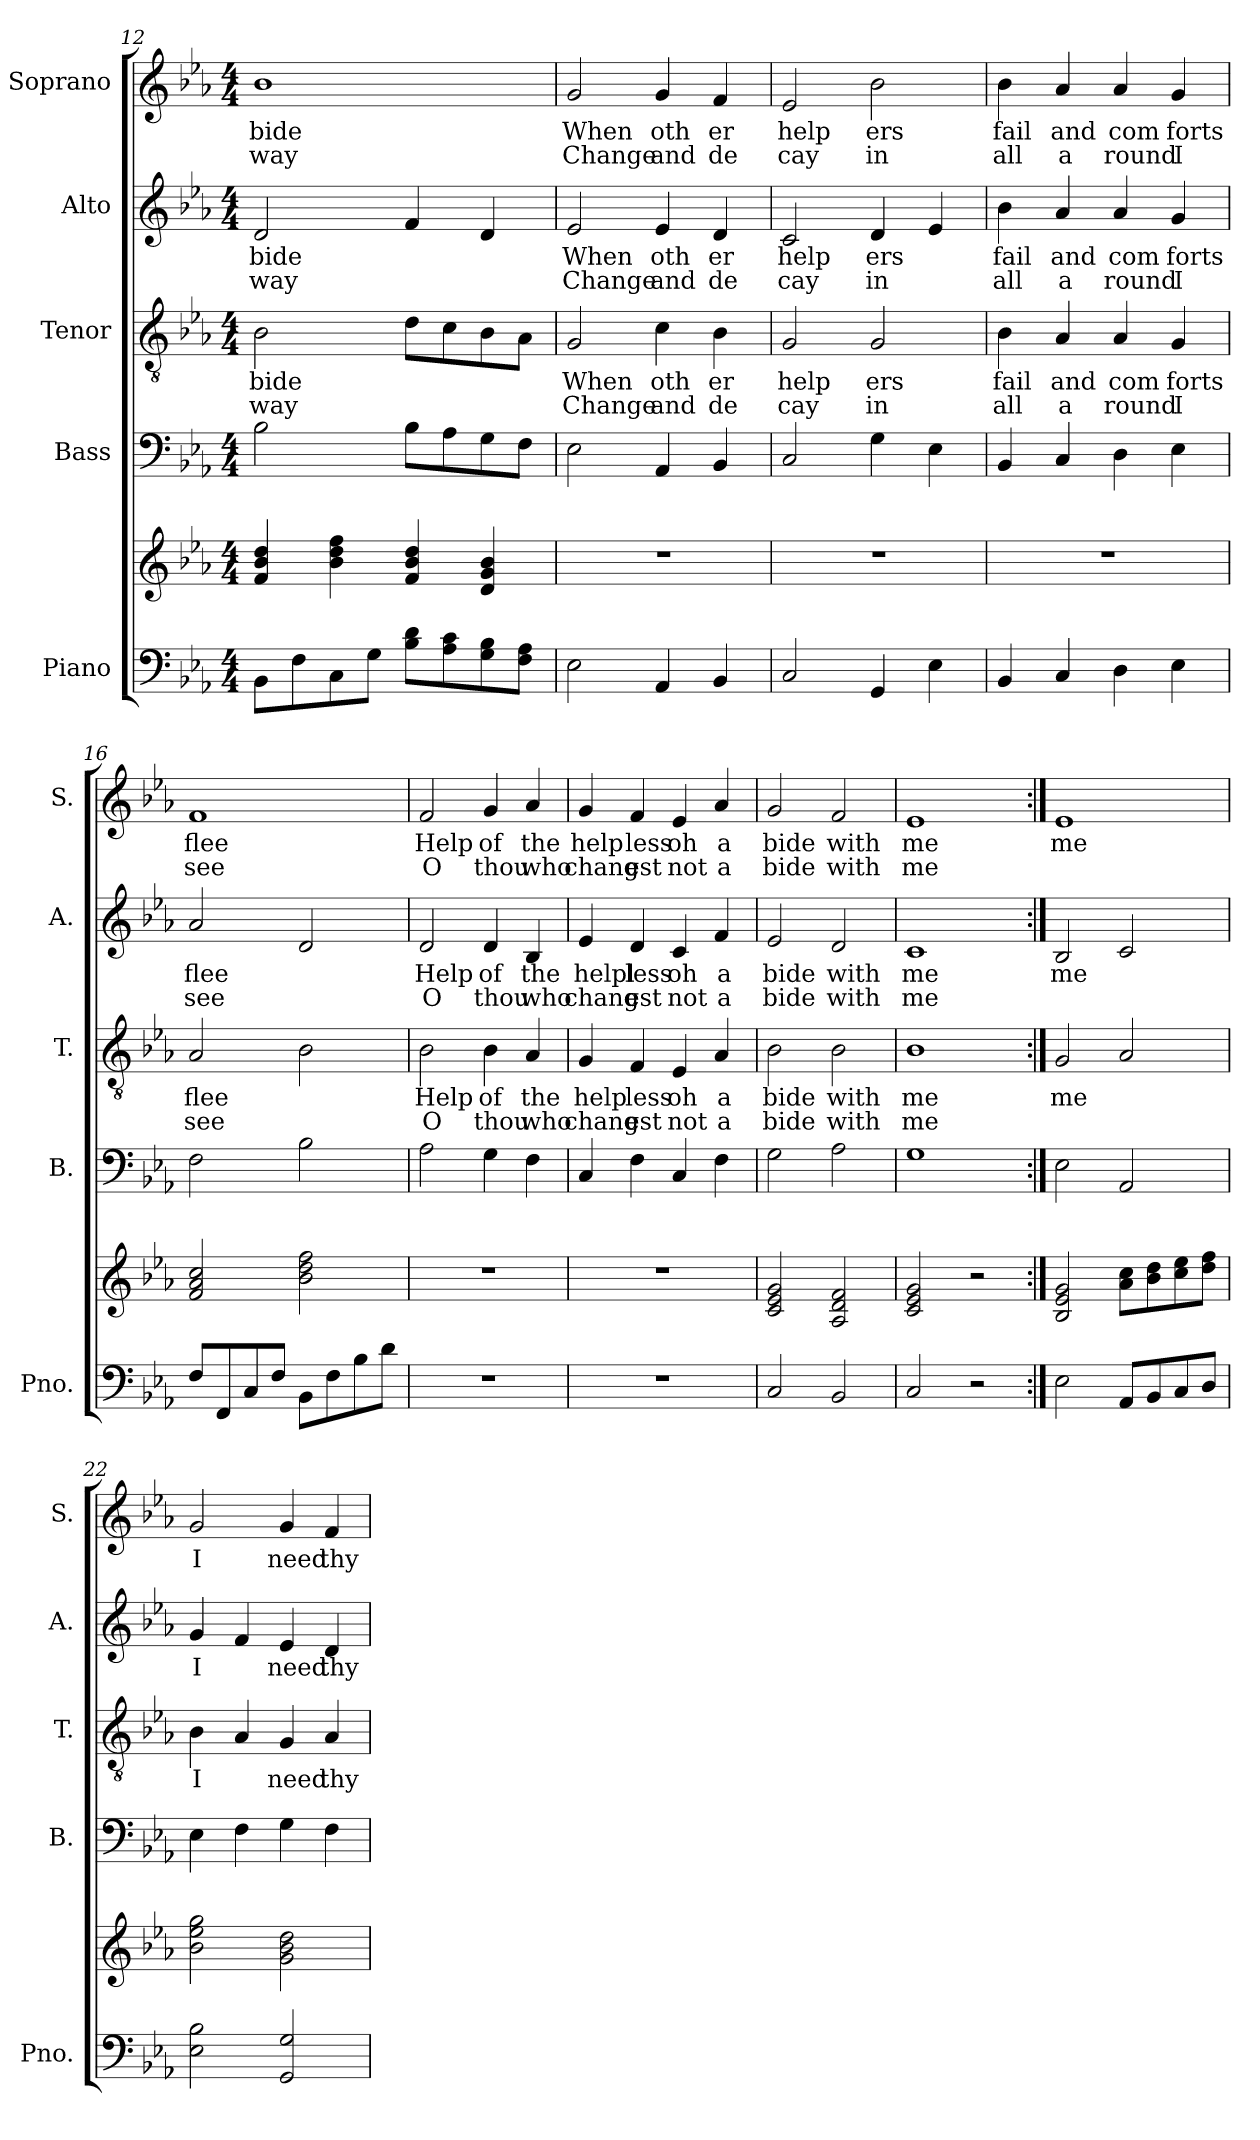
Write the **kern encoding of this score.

**kern	**kern	**kern	**kern	**text	**text	**kern	**text	**text	**kern	**text	**text
*part5	*part5	*part4	*part3	*part3	*part3	*part2	*part2	*part2	*part1	*part1	*part1
*staff6	*staff5	*staff4	*staff3	*staff3	*staff3	*staff2	*staff2	*staff2	*staff1	*staff1	*staff1
*I"Piano	*	*I"Bass	*I"Tenor	*	*	*I"Alto	*	*	*I"Soprano	*	*
*I'Pno.	*	*I'B.	*I'T.	*	*	*I'A.	*	*	*I'S.	*	*
*clefF4	*clefG2	*clefF4	*clefGv2	*	*	*clefG2	*	*	*clefG2	*	*
*k[b-e-a-]	*k[b-e-a-]	*k[b-e-a-]	*k[b-e-a-]	*	*	*k[b-e-a-]	*	*	*k[b-e-a-]	*	*
*M4/4	*M4/4	*M4/4	*M4/4	*	*	*M4/4	*	*	*M4/4	*	*
=12	=12	=12	=12	=12	=12	=12	=12	=12	=12	=12	=12
!	!	!	!	!LO:LY:b	!LO:LY:b	!	!LO:LY:b	!LO:LY:b	!	!LO:LY:b	!LO:LY:b
8BB-\L	4f/ 4b-/ 4dd/	2B-\	2B-\	bide	way	2d/	bide	way	1b-	bide	way
8F\	.	.	.	.	.	.	.	.	.	.	.
8C\	4b-\ 4dd\ 4ff\	.	.	.	.	.	.	.	.	.	.
8G\J	.	.	.	.	.	.	.	.	.	.	.
8B-\ 8d\L	4f/ 4b-/ 4dd/	8B-\L	8d\L	.	.	4f/	.	.	.	.	.
8A-\ 8c\	.	8A-\	8c\	.	.	.	.	.	.	.	.
8G\ 8B-\	4d/ 4g/ 4b-/	8G\	8B-\	.	.	4d/	.	.	.	.	.
8F\ 8A-\J	.	8F\J	8A-\J	.	.	.	.	.	.	.	.
!!LO:PB:g=z
=13	=13	=13	=13	=13	=13	=13	=13	=13	=13	=13	=13
!	!	!	!	!LO:LY:b	!LO:LY:b	!	!LO:LY:b	!LO:LY:b	!	!LO:LY:b	!LO:LY:b
2E-\	1r	2E-\	2G/	When	Change	2e-/	When	Change	2g/	When	Change
!	!	!	!	!LO:LY:b	!LO:LY:b	!	!LO:LY:b	!LO:LY:b	!	!LO:LY:b	!LO:LY:b
4AA-/	.	4AA-/	4c\	oth	and	4e-/	oth	and	4g/	oth	and
!	!	!	!	!LO:LY:b	!LO:LY:b	!	!LO:LY:b	!LO:LY:b	!	!LO:LY:b	!LO:LY:b
4BB-/	.	4BB-/	4B-\	er	de	4d/	er	de	4f/	er	de
=14	=14	=14	=14	=14	=14	=14	=14	=14	=14	=14	=14
!	!	!	!	!LO:LY:b	!LO:LY:b	!	!LO:LY:b	!LO:LY:b	!	!LO:LY:b	!LO:LY:b
2C/	1r	2C/	2G/	help	cay	2c/	help	cay	2e-/	help	cay
!	!	!	!	!LO:LY:b	!LO:LY:b	!	!LO:LY:b	!LO:LY:b	!	!LO:LY:b	!LO:LY:b
4GG/	.	4G\	2G/	ers	in	4d/	ers	in	2b-\	ers	in
4E-\	.	4E-\	.	.	.	4e-/	.	.	.	.	.
=15	=15	=15	=15	=15	=15	=15	=15	=15	=15	=15	=15
!	!	!	!	!LO:LY:b	!LO:LY:b	!	!LO:LY:b	!LO:LY:b	!	!LO:LY:b	!LO:LY:b
4BB-/	1r	4BB-/	4B-\	fail	all	4b-\	fail	all	4b-\	fail	all
!	!	!	!	!LO:LY:b	!LO:LY:b	!	!LO:LY:b	!LO:LY:b	!	!LO:LY:b	!LO:LY:b
4C/	.	4C/	4A-/	and	a	4a-/	and	a	4a-/	and	a
!	!	!	!	!LO:LY:b	!LO:LY:b	!	!LO:LY:b	!LO:LY:b	!	!LO:LY:b	!LO:LY:b
4D\	.	4D\	4A-/	com	round	4a-/	com	round	4a-/	com	round
!	!	!	!	!LO:LY:b	!LO:LY:b	!	!LO:LY:b	!LO:LY:b	!	!LO:LY:b	!LO:LY:b
4E-\	.	4E-\	4G/	forts	I	4g/	forts	I	4g/	forts	I
=16	=16	=16	=16	=16	=16	=16	=16	=16	=16	=16	=16
!	!	!	!	!LO:LY:b	!LO:LY:b	!	!LO:LY:b	!LO:LY:b	!	!LO:LY:b	!LO:LY:b
8F/L	2f/ 2a-/ 2cc/	2F\	2A-/	flee	see	2a-/	flee	see	1f	flee	see
8FF/	.	.	.	.	.	.	.	.	.	.	.
8C/	.	.	.	.	.	.	.	.	.	.	.
8F/J	.	.	.	.	.	.	.	.	.	.	.
8BB-\L	2b-\ 2dd\ 2ff\	2B-\	2B-\	.	.	2d/	.	.	.	.	.
8F\	.	.	.	.	.	.	.	.	.	.	.
8B-\	.	.	.	.	.	.	.	.	.	.	.
8d\J	.	.	.	.	.	.	.	.	.	.	.
=17	=17	=17	=17	=17	=17	=17	=17	=17	=17	=17	=17
!	!	!	!	!LO:LY:b	!LO:LY:b	!	!LO:LY:b	!LO:LY:b	!	!LO:LY:b	!LO:LY:b
1r	1r	2A-\	2B-\	Help	O	2d/	Help	O	2f/	Help	O
!	!	!	!	!LO:LY:b	!LO:LY:b	!	!LO:LY:b	!LO:LY:b	!	!LO:LY:b	!LO:LY:b
.	.	4G\	4B-\	of	thou	4d/	of	thou	4g/	of	thou
!	!	!	!	!LO:LY:b	!LO:LY:b	!	!LO:LY:b	!LO:LY:b	!	!LO:LY:b	!LO:LY:b
.	.	4F\	4A-/	the	who	4B-/	the	who	4a-/	the	who
=18	=18	=18	=18	=18	=18	=18	=18	=18	=18	=18	=18
!	!	!	!	!LO:LY:b	!LO:LY:b	!	!LO:LY:b	!LO:LY:b	!	!LO:LY:b	!LO:LY:b
1r	1r	4C/	4G/	help	chang	4e-/	helpl	chang	4g/	help	chang
!	!	!	!	!LO:LY:b	!LO:LY:b	!	!LO:LY:b	!LO:LY:b	!	!LO:LY:b	!LO:LY:b
.	.	4F\	4F/	less	est	4d/	less	est	4f/	less	est
!	!	!	!	!LO:LY:b	!LO:LY:b	!	!LO:LY:b	!LO:LY:b	!	!LO:LY:b	!LO:LY:b
.	.	4C/	4E-/	oh	not	4c/	oh	not	4e-/	oh	not
!	!	!	!	!LO:LY:b	!LO:LY:b	!	!LO:LY:b	!LO:LY:b	!	!LO:LY:b	!LO:LY:b
.	.	4F\	4A-/	a	a	4f/	a	a	4a-/	a	a
=19	=19	=19	=19	=19	=19	=19	=19	=19	=19	=19	=19
!	!	!	!	!LO:LY:b	!LO:LY:b	!	!LO:LY:b	!LO:LY:b	!	!LO:LY:b	!LO:LY:b
2C/	2c/ 2e-/ 2g/	2G\	2B-\	bide	bide	2e-/	bide	bide	2g/	bide	bide
!	!	!	!	!LO:LY:b	!LO:LY:b	!	!LO:LY:b	!LO:LY:b	!	!LO:LY:b	!LO:LY:b
2BB-/	2A-/ 2d/ 2f/	2A-\	2B-\	with	with	2d/	with	with	2f/	with	with
=20	=20	=20	=20	=20	=20	=20	=20	=20	=20	=20	=20
!	!	!	!	!LO:LY:b	!LO:LY:b	!	!LO:LY:b	!LO:LY:b	!	!LO:LY:b	!LO:LY:b
2C/	2c/ 2e-/ 2g/	1G	1B-	me	me	1c	me	me	1e-	me	me
2r	2r	.	.	.	.	.	.	.	.	.	.
!!LO:LB:g=z
=21:|!	=21:|!	=21:|!	=21:|!	=21:|!	=21:|!	=21:|!	=21:|!	=21:|!	=21:|!	=21:|!	=21:|!
!	!	!	!	!LO:LY:b	!	!	!LO:LY:b	!	!	!LO:LY:b	!
2E-\	2B-/ 2e-/ 2g/	2E-\	2G/	me	.	2B-/	me	.	1e-	me	.
8AA-/L	8a-\ 8cc\L	2AA-/	2A-/	.	.	2c/	.	.	.	.	.
8BB-/	8b-\ 8dd\	.	.	.	.	.	.	.	.	.	.
8C/	8cc\ 8ee-\	.	.	.	.	.	.	.	.	.	.
8D/J	8dd\ 8ff\J	.	.	.	.	.	.	.	.	.	.
=22	=22	=22	=22	=22	=22	=22	=22	=22	=22	=22	=22
!	!	!	!	!LO:LY:b	!	!	!LO:LY:b	!	!	!LO:LY:b	!
2E-\ 2B-\	2b-\ 2ee-\ 2gg\	4E-\	4B-\	I	.	4g/	I	.	2g/	I	.
.	.	4F\	4A-/	.	.	4f/	.	.	.	.	.
!	!	!	!	!LO:LY:b	!	!	!LO:LY:b	!	!	!LO:LY:b	!
2GG/ 2G/	2g\ 2b-\ 2dd\	4G\	4G/	need	.	4e-/	need	.	4g/	need	.
!	!	!	!	!LO:LY:b	!	!	!LO:LY:b	!	!	!LO:LY:b	!
.	.	4F\	4A-/	thy	.	4d/	thy	.	4f/	thy	.
=	=	=	=	=	=	=	=	=	=	=	=
*-	*-	*-	*-	*-	*-	*-	*-	*-	*-	*-	*-
